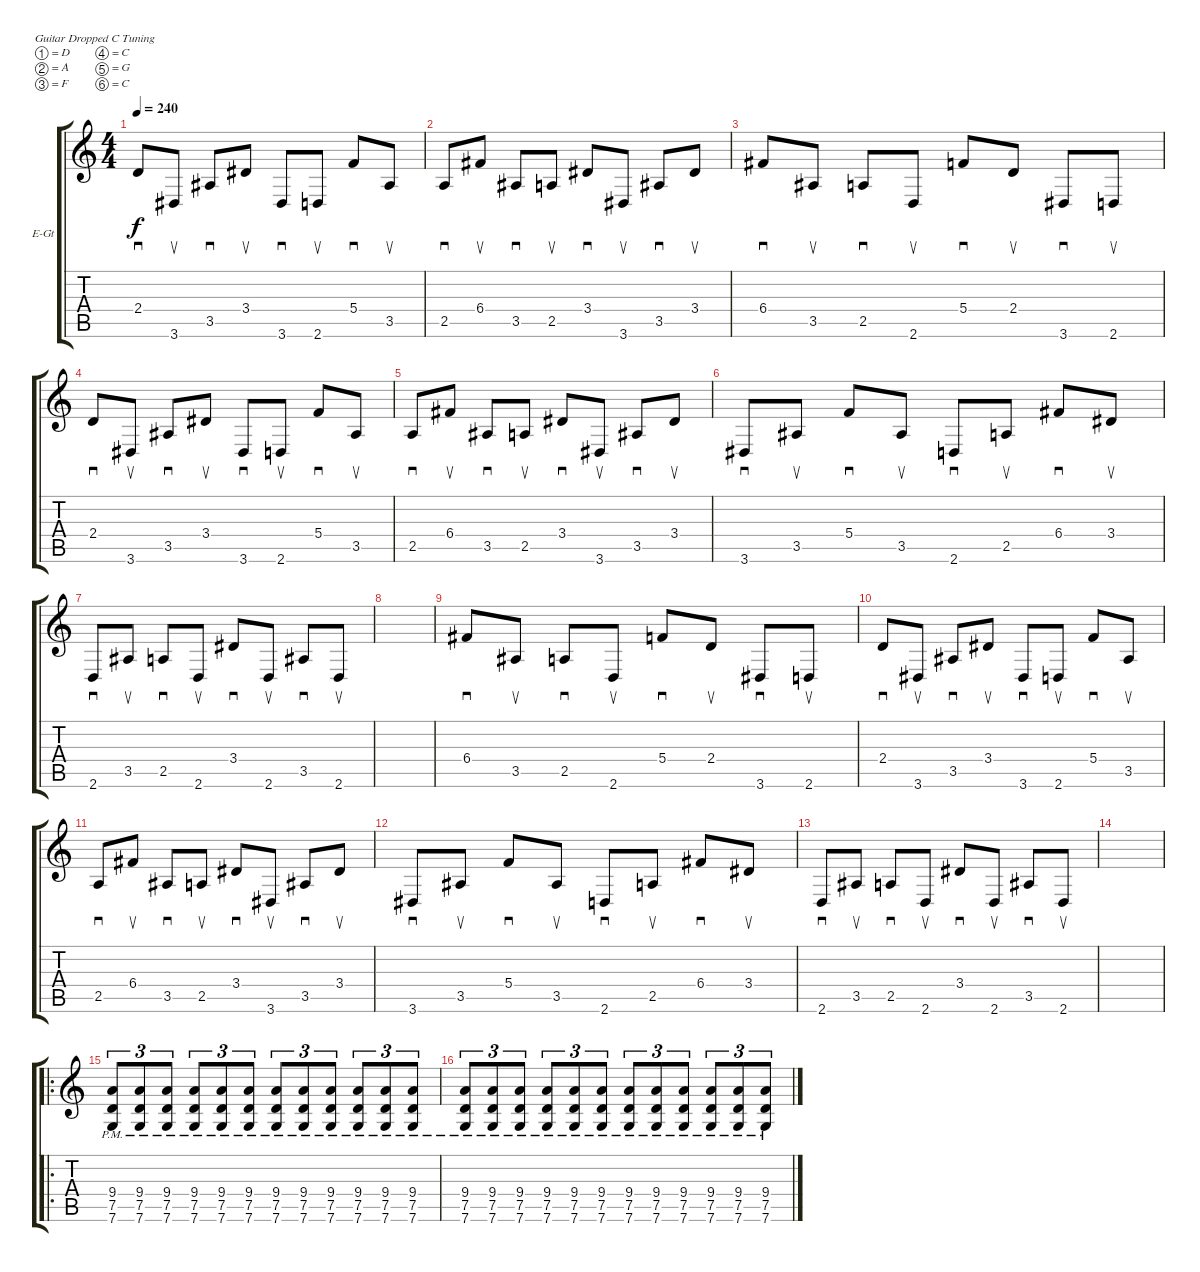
\bracketExtendMode groupsimilarinstruments
\firstSystemTrackNameOrientation horizontal
\otherSystemsTrackNameOrientation horizontal
\track ("Electric Guitar 1" "E-Gt") {instrument distortionguitar}
\staff {score tabs}
\tuning (D4 A3 F3 C3 G2 C2)
\ts (4 4)
\tempo 240
\clef g2
\ks c
2.4.8{sd dy f} 3.6.8{su} 3.5.8{sd} 3.4.8{su} 3.6.8{sd} 2.6.8{su} 5.4.8{sd} 3.5.8{su} |
2.5.8{sd} 6.4.8{su} 3.5.8{sd} 2.5.8{su} 3.4.8{sd} 3.6.8{su} 3.5.8{sd} 3.4.8{su} |
6.4.8{sd} 3.5.8{su} 2.5.8{sd} 2.6.8{su} 5.4.8{sd} 2.4.8{su} 3.6.8{sd} 2.6.8{su} |
2.4.8{sd} 3.6.8{su} 3.5.8{sd} 3.4.8{su} 3.6.8{sd} 2.6.8{su} 5.4.8{sd} 3.5.8{su} |
2.5.8{sd} 6.4.8{su} 3.5.8{sd} 2.5.8{su} 3.4.8{sd} 3.6.8{su} 3.5.8{sd} 3.4.8{su} |
3.6.8{sd} 3.5.8{su} 5.4.8{sd} 3.5.8{su} 2.6.8{sd} 2.5.8{su} 6.4.8{sd} 3.4.8{su} |
2.6.8{sd} 3.5.8{su} 2.5.8{sd} 2.6.8{su} 3.4.8{sd} 2.6.8{su} 3.5.8{sd} 2.6.8{su} |
|
6.4.8{sd} 3.5.8{su} 2.5.8{sd} 2.6.8{su} 5.4.8{sd} 2.4.8{su} 3.6.8{sd} 2.6.8{su} |
2.4.8{sd} 3.6.8{su} 3.5.8{sd} 3.4.8{su} 3.6.8{sd} 2.6.8{su} 5.4.8{sd} 3.5.8{su} |
2.5.8{sd} 6.4.8{su} 3.5.8{sd} 2.5.8{su} 3.4.8{sd} 3.6.8{su} 3.5.8{sd} 3.4.8{su} |
3.6.8{sd} 3.5.8{su} 5.4.8{sd} 3.5.8{su} 2.6.8{sd} 2.5.8{su} 6.4.8{sd} 3.4.8{su} |
2.6.8{sd} 3.5.8{su} 2.5.8{sd} 2.6.8{su} 3.4.8{sd} 2.6.8{su} 3.5.8{sd} 2.6.8{su} |
|
\ro
(9.4{pm} 7.5{pm} 7.6).8{tu (3 2)} (9.4{pm} 7.5{pm} 7.6).8{tu (3 2)} (9.4{pm} 7.5{pm} 7.6).8{tu (3 2)} (9.4{pm} 7.5{pm} 7.6).8{tu (3 2)} (9.4{pm} 7.5{pm} 7.6).8{tu (3 2)} (9.4{pm} 7.5{pm} 7.6).8{tu (3 2)} (9.4{pm} 7.5{pm} 7.6).8{tu (3 2)} (9.4{pm} 7.5{pm} 7.6).8{tu (3 2)} (9.4{pm} 7.5{pm} 7.6).8{tu (3 2)} (9.4{pm} 7.5{pm} 7.6).8{tu (3 2)} (9.4{pm} 7.5{pm} 7.6).8{tu (3 2)} (9.4{pm} 7.5{pm} 7.6).8{tu (3 2)} |
(9.4{pm} 7.5{pm} 7.6).8{tu (3 2)} (9.4{pm} 7.5{pm} 7.6).8{tu (3 2)} (9.4{pm} 7.5{pm} 7.6).8{tu (3 2)} (9.4{pm} 7.5{pm} 7.6).8{tu (3 2)} (9.4{pm} 7.5{pm} 7.6).8{tu (3 2)} (9.4{pm} 7.5{pm} 7.6).8{tu (3 2)} (9.4{pm} 7.5{pm} 7.6).8{tu (3 2)} (9.4{pm} 7.5{pm} 7.6).8{tu (3 2)} (9.4{pm} 7.5{pm} 7.6).8{tu (3 2)} (9.4{pm} 7.5{pm} 7.6).8{tu (3 2)} (9.4{pm} 7.5{pm} 7.6).8{tu (3 2)} (9.4{pm} 7.5{pm} 7.6).8{tu (3 2)}
